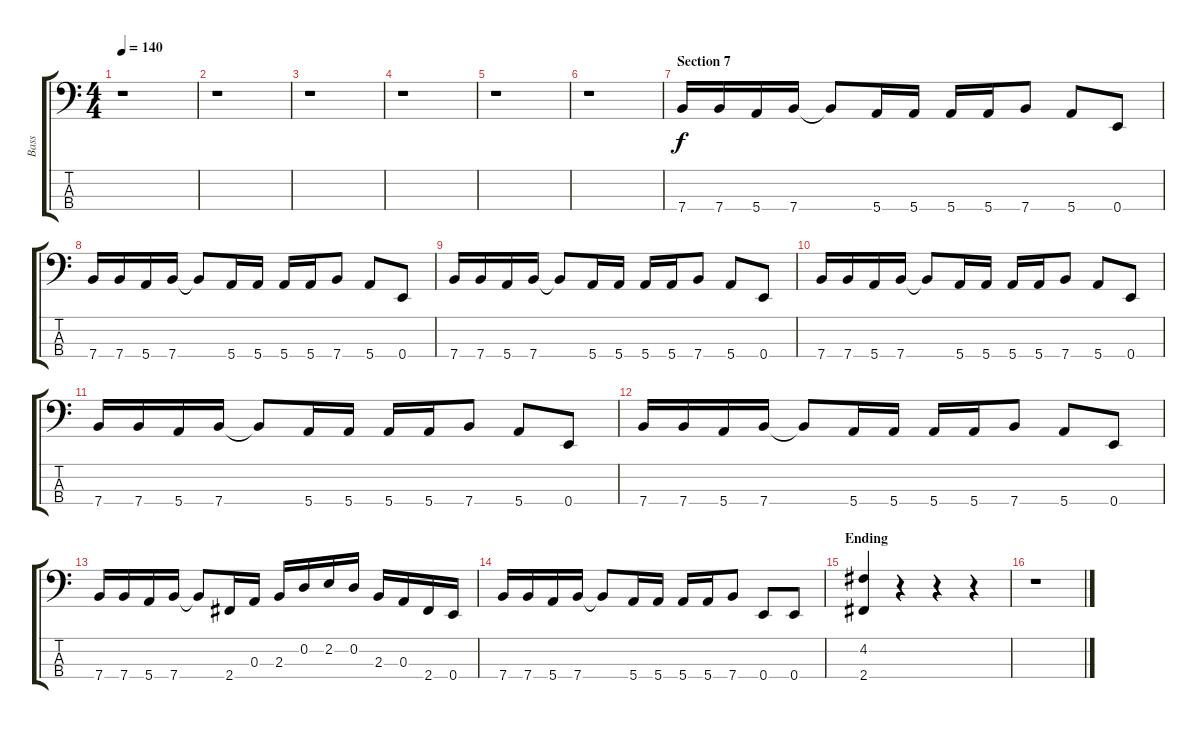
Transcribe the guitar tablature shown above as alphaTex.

\track ("Bass" "Bass") {instrument electricbassfinger}
\staff {score tabs}
\tuning (G2 D2 A1 E1) {hide}
\ts (4 4)
\tempo 140
\clef f4
\ks c
r.1{dy f} |
r.1 |
r.1 |
r.1 |
r.1 |
r.1 |
\section ("" "Section 7")
7.4.16{volume 16 instrument electricbassfinger} 7.4.16 5.4.16 7.4.16 7.4{t}.8 5.4.16 5.4.16 5.4.16 5.4.16 7.4.8 5.4.8 0.4.8 |
7.4.16{volume 16 instrument electricbassfinger} 7.4.16 5.4.16 7.4.16 7.4{t}.8 5.4.16 5.4.16 5.4.16 5.4.16 7.4.8 5.4.8 0.4.8 |
7.4.16{volume 16 instrument electricbassfinger} 7.4.16 5.4.16 7.4.16 7.4{t}.8 5.4.16 5.4.16 5.4.16 5.4.16 7.4.8 5.4.8 0.4.8 |
7.4.16{volume 16 instrument electricbassfinger} 7.4.16 5.4.16 7.4.16 7.4{t}.8 5.4.16 5.4.16 5.4.16 5.4.16 7.4.8 5.4.8 0.4.8 |
7.4.16{volume 16 instrument electricbassfinger} 7.4.16 5.4.16 7.4.16 7.4{t}.8 5.4.16 5.4.16 5.4.16 5.4.16 7.4.8 5.4.8 0.4.8 |
7.4.16{volume 16 instrument electricbassfinger} 7.4.16 5.4.16 7.4.16 7.4{t}.8 5.4.16 5.4.16 5.4.16 5.4.16 7.4.8 5.4.8 0.4.8 |
7.4.16{volume 16 instrument electricbassfinger} 7.4.16 5.4.16 7.4.16 7.4{t}.8 2.4.16 0.3.16 2.3.16 0.2.16 2.2.16 0.2.16 2.3.16 0.3.16 2.4.16 0.4.16 |
7.4.16{volume 16 instrument electricbassfinger} 7.4.16 5.4.16 7.4.16 7.4{t}.8 5.4.16 5.4.16 5.4.16 5.4.16 7.4.8 0.4.8 0.4.8 |
\section ("" "Ending")
(4.2 2.4).4 r.4 r.4 r.4 |
r.1
